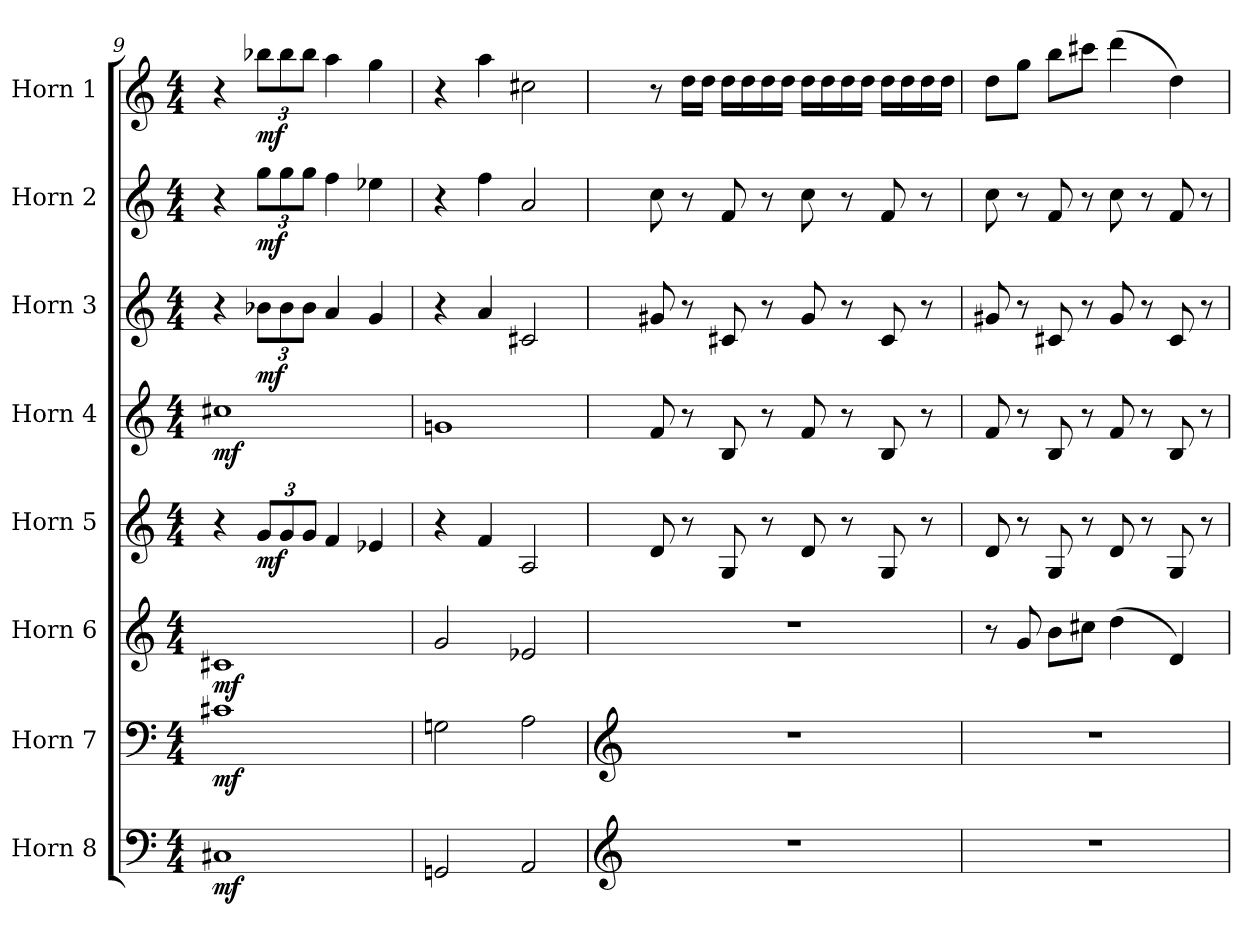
**kern	**dynam	**kern	**dynam	**kern	**dynam	**kern	**dynam	**kern	**dynam	**kern	**dynam	**kern	**dynam	**kern	**dynam
*part8	*part8	*part7	*part7	*part6	*part6	*part5	*part5	*part4	*part4	*part3	*part3	*part2	*part2	*part1	*part1
*staff8	*staff8	*staff7	*staff7	*staff6	*staff6	*staff5	*staff5	*staff4	*staff4	*staff3	*staff3	*staff2	*staff2	*staff1	*staff1
*I"Horn 8	*	*I"Horn 7	*	*I"Horn 6	*	*I"Horn 5	*	*I"Horn 4	*	*I"Horn 3	*	*I"Horn 2	*	*I"Horn 1	*
*clefF4	*	*clefF4	*	*clefG2	*	*clefG2	*	*clefG2	*	*clefG2	*	*clefG2	*	*clefG2	*
*ITrd4c7	*	*ITrd4c7	*	*ITrd4c7	*	*ITrd4c7	*	*ITrd4c7	*	*ITrd4c7	*	*ITrd4c7	*	*ITrd4c7	*
*k[b-]	*	*k[b-]	*	*k[b-]	*	*k[b-]	*	*k[b-]	*	*k[b-]	*	*k[b-]	*	*k[b-]	*
*M4/4	*	*M4/4	*	*M4/4	*	*M4/4	*	*M4/4	*	*M4/4	*	*M4/4	*	*M4/4	*
=9	=9	=9	=9	=9	=9	=9	=9	=9	=9	=9	=9	=9	=9	=9	=9
!	!LO:DY:b	!	!LO:DY:b	!	!LO:DY:b	!	!	!	!LO:DY:b	!	!	!	!	!	!
1FF#X	mf	1F#X	mf	1F#X	mf	4r	.	1f#X	mf	4r	.	4r	.	4r	.
*	*	*	*	*	*	*Xbrackettup	*	*	*	*Xbrackettup	*	*Xbrackettup	*	*Xbrackettup	*
!	!	!	!	!	!	!	!LO:DY:b	!	!	!	!LO:DY:b	!	!LO:DY:b	!	!LO:DY:b
.	.	.	.	.	.	12c/L	mf	.	.	12e-X\L	mf	12cc\L	mf	12ee-X\L	mf
.	.	.	.	.	.	12c/	.	.	.	12e-\	.	12cc\	.	12ee-\	.
.	.	.	.	.	.	12c/J	.	.	.	12e-\J	.	12cc\J	.	12ee-\J	.
.	.	.	.	.	.	4B-/	.	.	.	4d/	.	4b-\	.	4dd\	.
.	.	.	.	.	.	4A-X/	.	.	.	4c/	.	4a-X\	.	4cc\	.
=10	=10	=10	=10	=10	=10	=10	=10	=10	=10	=10	=10	=10	=10	=10	=10
2CCn/	.	2Cn\	.	2c/	.	4r	.	1cn	.	4r	.	4r	.	4r	.
.	.	.	.	.	.	4B-/	.	.	.	4d/	.	4b-\	.	4dd\	.
2DD/	.	2D\	.	2A-X/	.	2D/	.	.	.	2F#X/	.	2d/	.	2f#X\	.
!!LO:PB:g=z
=11	=11	=11	=11	=11	=11	=11	=11	=11	=11	=11	=11	=11	=11	=11	=11
*clefG2	*	*clefG2	*	*	*	*	*	*	*	*	*	*	*	*	*
1r	.	1r	.	1r	.	8G/	.	8B-/	.	8c#X/	.	8f\	.	8r	.
.	.	.	.	.	.	8r	.	8r	.	8r	.	8r	.	16g\LL	.
.	.	.	.	.	.	.	.	.	.	.	.	.	.	16g\JJ	.
.	.	.	.	.	.	8C/	.	8E/	.	8F#X/	.	8B-/	.	16g\LL	.
.	.	.	.	.	.	.	.	.	.	.	.	.	.	16g\	.
.	.	.	.	.	.	8r	.	8r	.	8r	.	8r	.	16g\	.
.	.	.	.	.	.	.	.	.	.	.	.	.	.	16g\JJ	.
.	.	.	.	.	.	8G/	.	8B-/	.	8c#/	.	8f\	.	16g\LL	.
.	.	.	.	.	.	.	.	.	.	.	.	.	.	16g\	.
.	.	.	.	.	.	8r	.	8r	.	8r	.	8r	.	16g\	.
.	.	.	.	.	.	.	.	.	.	.	.	.	.	16g\JJ	.
.	.	.	.	.	.	8C/	.	8E/	.	8F#/	.	8B-/	.	16g\LL	.
.	.	.	.	.	.	.	.	.	.	.	.	.	.	16g\	.
.	.	.	.	.	.	8r	.	8r	.	8r	.	8r	.	16g\	.
.	.	.	.	.	.	.	.	.	.	.	.	.	.	16g\JJ	.
=12	=12	=12	=12	=12	=12	=12	=12	=12	=12	=12	=12	=12	=12	=12	=12
1r	.	1r	.	8r	.	8G/	.	8B-/	.	8c#X/	.	8f\	.	8g\L	.
.	.	.	.	8c/	.	8r	.	8r	.	8r	.	8r	.	8cc\J	.
.	.	.	.	8e\L	.	8C/	.	8E/	.	8F#X/	.	8B-/	.	8ee\L	.
.	.	.	.	8f#X\J	.	8r	.	8r	.	8r	.	8r	.	8ff#X\J	.
.	.	.	.	(>4g\	.	8G/	.	8B-/	.	8c#/	.	8f\	.	(>4gg\	.
.	.	.	.	.	.	8r	.	8r	.	8r	.	8r	.	.	.
.	.	.	.	4G/)	.	8C/	.	8E/	.	8F#/	.	8B-/	.	4g\)	.
.	.	.	.	.	.	8r	.	8r	.	8r	.	8r	.	.	.
=	=	=	=	=	=	=	=	=	=	=	=	=	=	=	=
*-	*-	*-	*-	*-	*-	*-	*-	*-	*-	*-	*-	*-	*-	*-	*-
